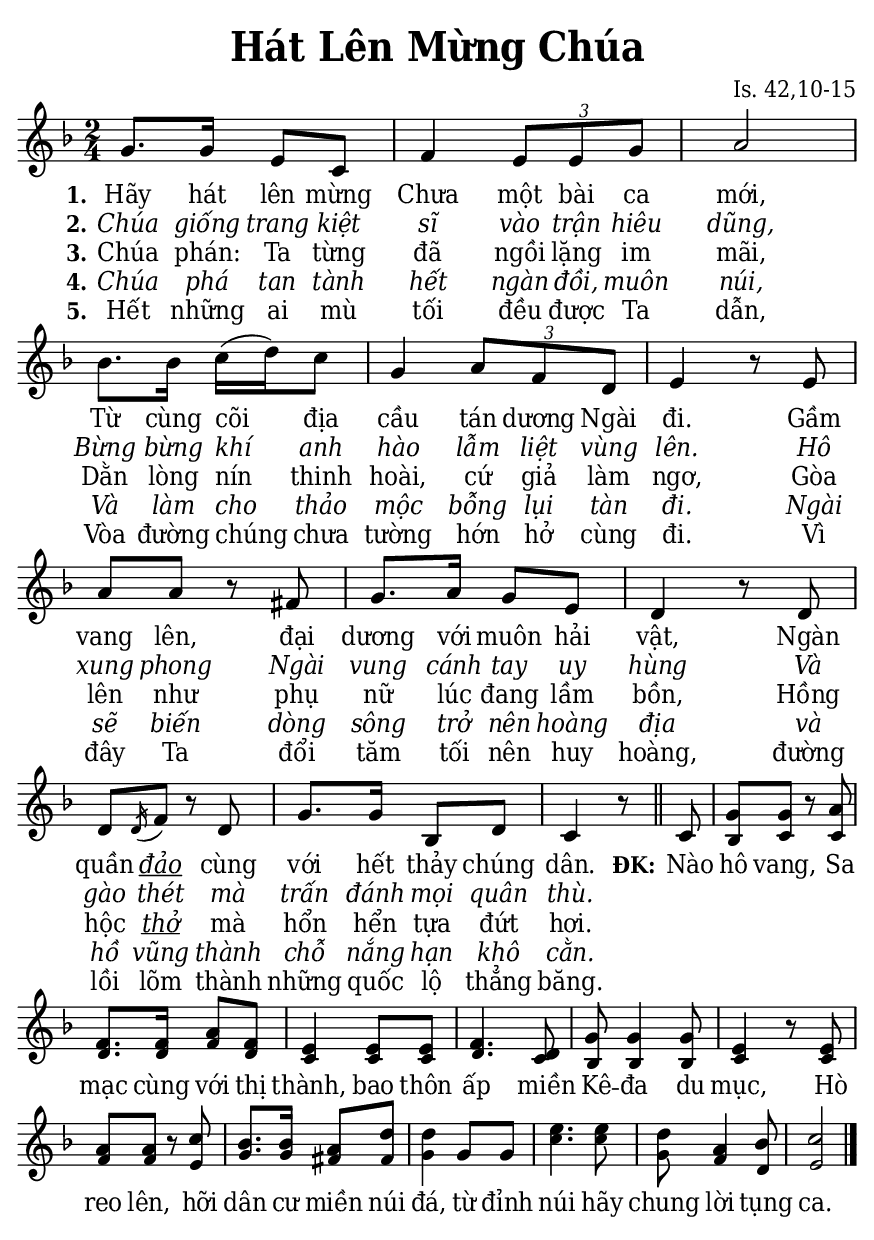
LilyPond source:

% Cài đặt chung\
\version "2.22.1"
\include "english.ly"

\header {
  title = \markup { \fontsize #1 "Hát Lên Mừng Chúa" }
  composer = "Is. 42,10-15"
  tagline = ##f
}

% Nhạc phiên khúc
nhacPhienKhucSop = \relative c'' {
  g8. g16 e8 c |
  f4 \tuplet 3/2 { e8 e g } |
  a2 |
  bf8. bf16 c (d) c8 |
  g4 \tuplet 3/2 { a8 f d } |
  e4 r8 e |
  a a r fs |
  g8. a16 g8 e |
  d4 r8 d |
  d \slashedGrace { d16 ( } f8) r d |
  g8. g16 bf,8 d |
  c4 r8 \bar "||"
  
  c |
  g' g r a |
  f8. f16 a8 f |
  e4 e8 e |
  f4. d8 |
  g g4 g8 |
  e4 r8 e |
  a a r c |
  bf8. bf16 a8 d |
  d4 g,8 g |
  e'4. e8 |
  d a4 bf8 |
  c2 \bar "|."
}

nhacPhienKhucAlto = \relative c' {
  R2*11
  r4.
  c8 |
  bf c r c |
  d8. d16 f8 d |
  c4 c8 c |
  d4. c8 |
  bf bf4 bf8 |
  c4 r8 c |
  f f r e |
  g8. g16 fs8 fs |
  g4 g8 g |
  c4. c8 |
  g8 f4 d8 |
  e2
}

% Lời phiên khúc
loiPhienKhucSop = \lyrics {
  <<
    {
      \set stanza = "1."
      Hãy hát lên mừng Chưa một bài ca mới,
      Từ cùng cõi địa cầu tán dương Ngài đi.
      Gầm vang lên, đại dương với muôn hải vật,
      Ngàn quần \markup { \italic \underline "đảo" }
      cùng với hết thảy chúng dân.
    }
    \new Lyrics {
	    \set associatedVoice = "beSop"
	    \set stanza = "2."
      \override Lyrics.LyricText.font-shape = #'italic
	    Chúa giống trang kiệt sĩ vào trận hiêu dũng,
	    Bừng bừng khí anh hào lẫm liệt vùng lên.
	    Hô xung phong Ngài vung cánh tay uy hùng
	    Và gào thét mà trấn đánh mọi quân thù.
    }
    \new Lyrics {
	    \set associatedVoice = "beSop"
	    \set stanza = "3."
	    Chúa phán: Ta từng đã ngồi lặng im mãi,
	    Dằn lòng nín thinh hoài, cứ giả làm ngơ,
	    Gòa lên như phụ nữ lúc đang lầm bồn,
	    Hồng hộc \markup { \italic \underline "thở" }
	    mà hổn hển tựa đứt hơi.
    }
    \new Lyrics {
	    \set associatedVoice = "beSop"
	    \set stanza = "4."
      \override Lyrics.LyricText.font-shape = #'italic
	    Chúa phá tan tành hết ngàn đồi, muôn núi,
	    Và làm cho thảo mộc bỗng lụi tàn đi.
	    Ngài sẽ biến dòng sông trở nên hoàng địa
	    và hồ vũng thành chỗ nắng hạn khô cằn.
    }
    \new Lyrics {
	    \set associatedVoice = "beSop"
	    \set stanza = "5."
	    Hết những ai mù tối đều được Ta dẫn,
	    Vòa đường chúng chưa tường hớn hở cùng đi.
	    Vì đây Ta đổi tăm tối nên huy hoàng,
	    đường lồi lõm thành những quốc lộ thẳng băng.
    }
  >>
  \set stanza = "  ĐK:"
  Nào hô vang, Sa mạc cùng với thị thành,
  bao thôn ấp miền Kê -- đa du mục,
  Hò reo lên, hỡi dân cư miền núi đá,
  từ đỉnh núi hãy chung lời tụng ca.
}

% Dàn trang
\paper {
  #(set-paper-size "a5")
  top-margin = 3\mm
  bottom-margin = 3\mm
  left-margin = 3\mm
  right-margin = 3\mm
  indent = #0
  #(define fonts
	 (make-pango-font-tree "Deja Vu Serif Condensed"
	 		       "Deja Vu Serif Condensed"
			       "Deja Vu Serif Condensed"
			       (/ 20 20)))
  print-page-number = ##f
  page-count = 1
}

TongNhip = {
  \key f \major \time 2/4
  \set Timing.beamExceptions = #'()
  \set Timing.baseMoment = #(ly:make-moment 1/4)
}

% Đổi kích thước nốt cho bè phụ
notBePhu =
#(define-music-function (font-size music) (number? ly:music?)
   (for-some-music
     (lambda (m)
       (if (music-is-of-type? m 'rhythmic-event)
           (begin
             (set! (ly:music-property m 'tweaks)
                   (cons `(font-size . ,font-size)
                         (ly:music-property m 'tweaks)))
             #t)
           #f))
     music)
   music)

\score {
  \new ChoirStaff <<
    \new Staff \with {
        \consists "Merge_rests_engraver"
        printPartCombineTexts = ##f
      }
      <<
      \new Voice \TongNhip \partCombine 
        \nhacPhienKhucSop
        \notBePhu -1 { \nhacPhienKhucAlto }
      \new NullVoice = beSop \nhacPhienKhucSop
      \new Lyrics \lyricsto beSop \loiPhienKhucSop
      >>
  >>
  \layout {
    \override Lyrics.LyricSpace.minimum-distance = #0.5
    \override LyricHyphen.minimum-distance = #0.8
    \override Score.BarNumber.break-visibility = ##(#f #f #f)
    \override Score.SpacingSpanner.uniform-stretching = ##t
  } 
}
